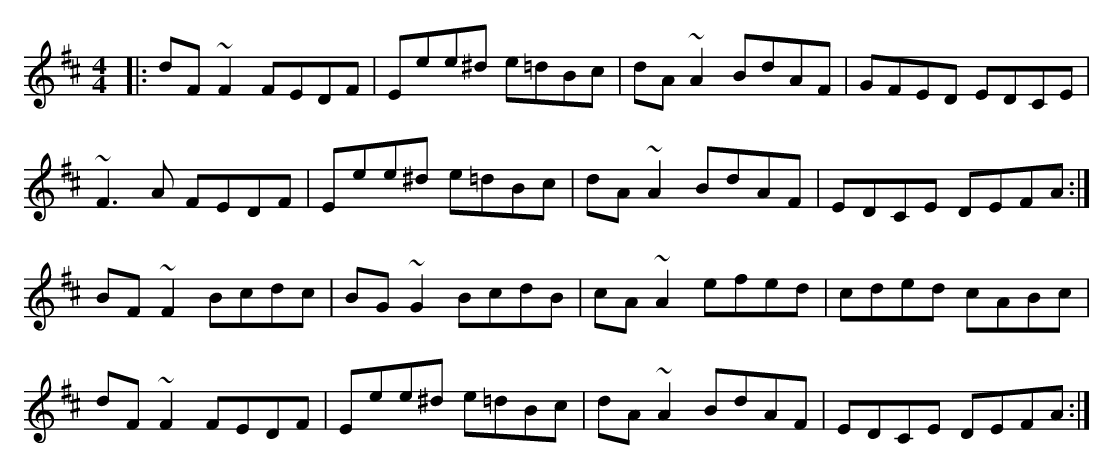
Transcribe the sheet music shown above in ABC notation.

X:1
M:4/4
K:D
|:dF~F2 FEDF|Eee^d e=dBc|dA~A2 BdAF|GFED EDCE|
~F3A FEDF|Eee^d e=dBc|dA~A2 BdAF|EDCE DEFA:|
BF~F2 Bcdc|BG~G2 BcdB|cA~A2 efed|cded cABc|
dF~F2 FEDF|Eee^d e=dBc|dA~A2 BdAF|EDCE DEFA:|
